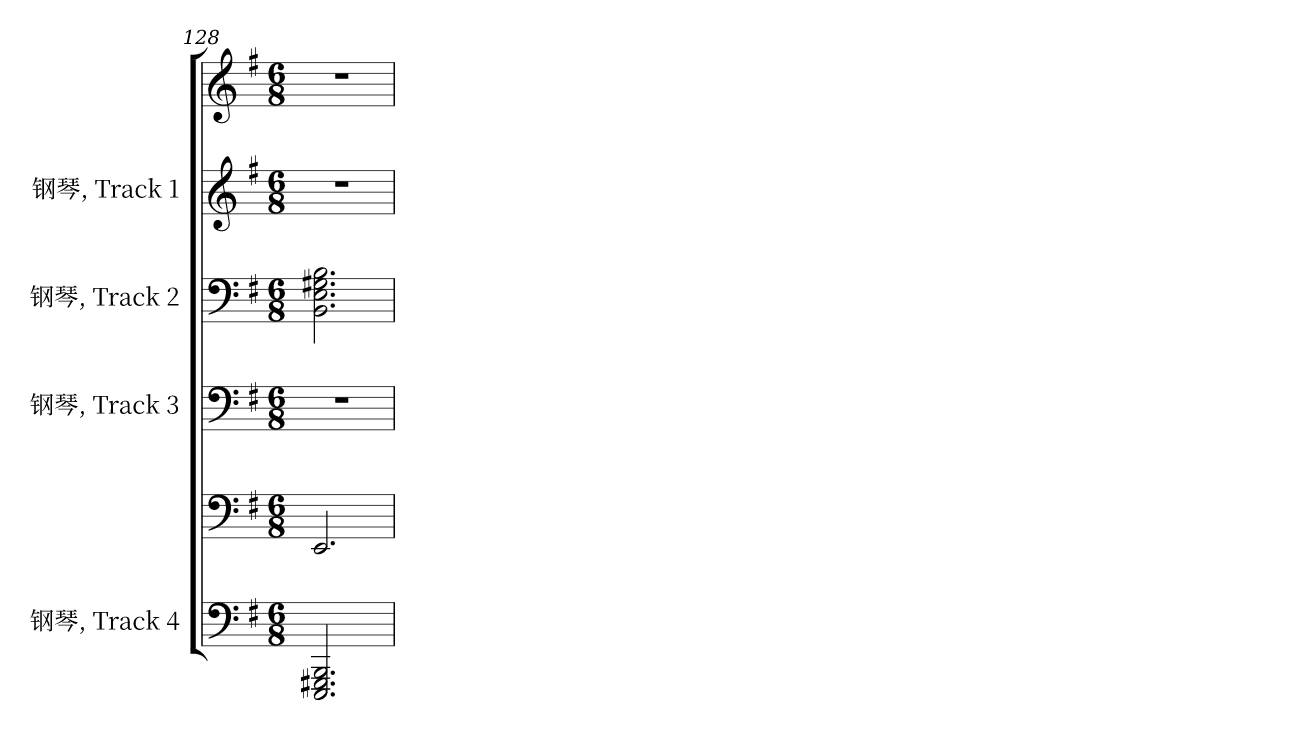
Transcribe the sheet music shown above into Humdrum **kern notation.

**kern	**kern	**kern	**kern	**kern	**kern
*part4	*part4	*part3	*part2	*part1	*part1
*staff6	*staff5	*staff4	*staff3	*staff2	*staff1
*I"钢琴, Track 4	*	*I"钢琴, Track 3	*I"钢琴, Track 2	*I"钢琴, Track 1	*
*clefF4	*clefF4	*clefF4	*clefF4	*clefG2	*clefG2
*k[f#]	*k[f#]	*k[f#]	*k[f#]	*k[f#]	*k[f#]
*M6/8	*M6/8	*M6/8	*M6/8	*M6/8	*M6/8
=128	=128	=128	=128	=128	=128
2.EEE/ 2.GGG#X/ 2.BBB/	2.EE/	2.r	2.BB\ 2.E\ 2.G#X\ 2.B\	2.r	2.r
=	=	=	=	=	=
*-	*-	*-	*-	*-	*-
